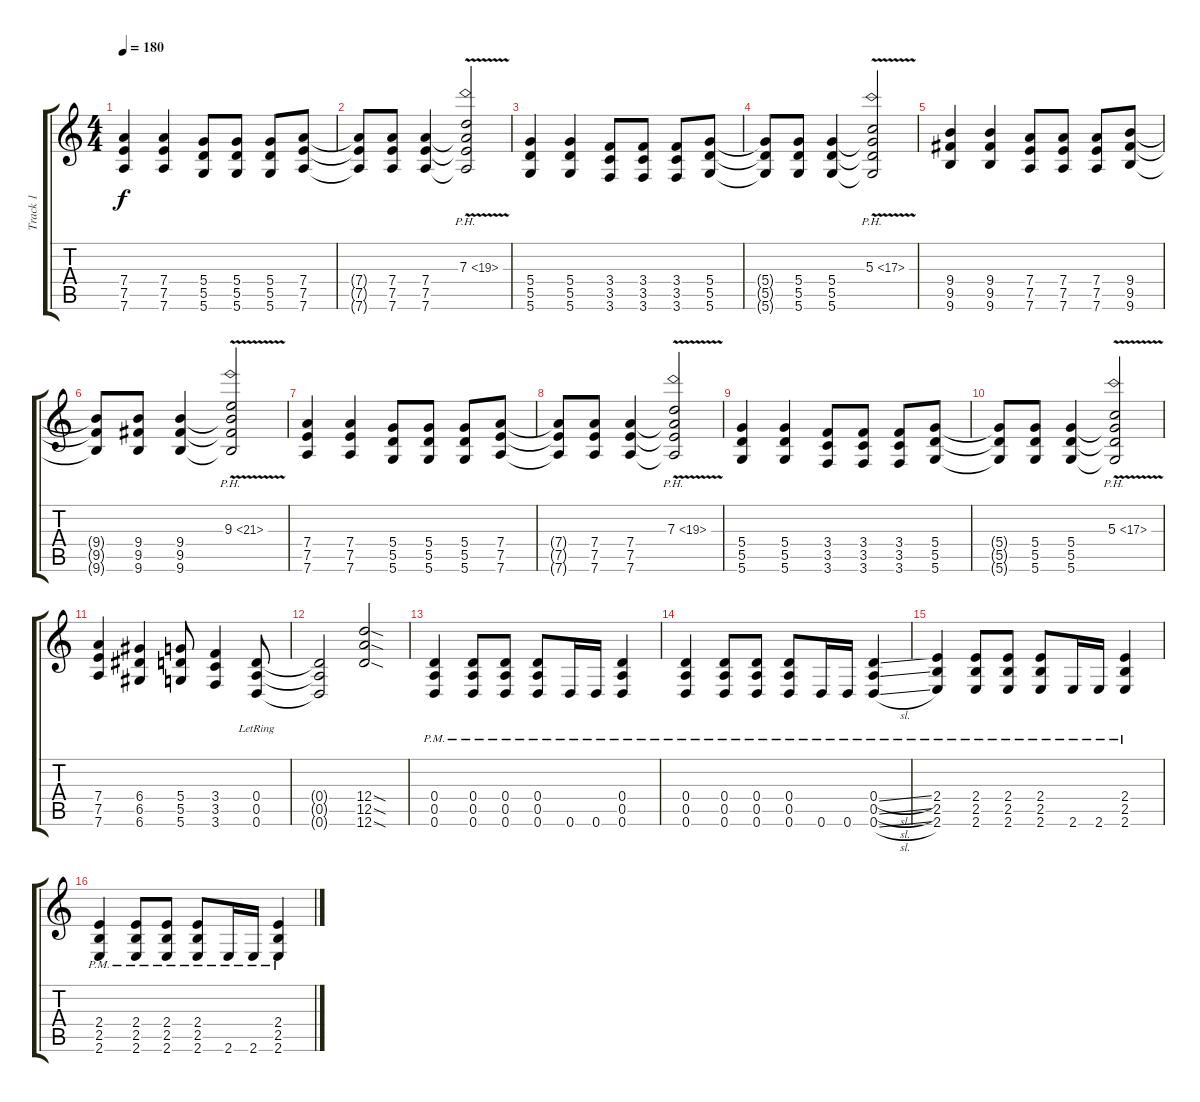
\track ("Track 1" "Track 1") {instrument distortionguitar}
\staff {score tabs}
\tuning (E4 B3 G3 D3 A2 D2) {hide}
\ts (4 4)
\tempo 180
\clef g2
\ks c
(7.4 7.5 7.6).4{dy f} (7.4 7.5 7.6).4 (5.4 5.5 5.6).8 (5.4 5.5 5.6).8 (5.4 5.5 5.6).8 (7.4 7.5 7.6).8 |
(7.4{t} 7.5{t} 7.6{t}).8 (7.4 7.5 7.6).8 (7.4 7.5 7.6).4 (7.3{ph 12 v} 7.4{t} 7.5{t} 7.6{t}).2 |
(5.4 5.5 5.6).4 (5.4 5.5 5.6).4 (3.4 3.5 3.6).8 (3.4 3.5 3.6).8 (3.4 3.5 3.6).8 (5.4 5.5 5.6).8 |
(5.4{t} 5.5{t} 5.6{t}).8 (5.4 5.5 5.6).8 (5.4 5.5 5.6).4 (5.3{ph 12 v} 5.4{t} 5.5{t} 5.6{t}).2 |
(9.4 9.5 9.6).4 (9.4 9.5 9.6).4 (7.4 7.5 7.6).8 (7.4 7.5 7.6).8 (7.4 7.5 7.6).8 (9.4 9.5 9.6).8 |
(9.4{t} 9.5{t} 9.6{t}).8 (9.4 9.5 9.6).8 (9.4 9.5 9.6).4 (9.3{ph 12 v} 9.4{t} 9.5{t} 9.6{t}).2 |
(7.4 7.5 7.6).4 (7.4 7.5 7.6).4 (5.4 5.5 5.6).8 (5.4 5.5 5.6).8 (5.4 5.5 5.6).8 (7.4 7.5 7.6).8 |
(7.4{t} 7.5{t} 7.6{t}).8 (7.4 7.5 7.6).8 (7.4 7.5 7.6).4 (7.3{ph 12 v} 7.4{t} 7.5{t} 7.6{t}).2 |
(5.4 5.5 5.6).4 (5.4 5.5 5.6).4 (3.4 3.5 3.6).8 (3.4 3.5 3.6).8 (3.4 3.5 3.6).8 (5.4 5.5 5.6).8 |
(5.4{t} 5.5{t} 5.6{t}).8 (5.4 5.5 5.6).8 (5.4 5.5 5.6).4 (5.3{ph 12 v} 5.4{t} 5.5{t} 5.6{t}).2 |
(7.4 7.5 7.6).4 (6.4 6.5 6.6).4 (5.4 5.5 5.6).8 (3.4 3.5 3.6).4 (0.4{lr} 0.5{lr} 0.6{lr}).8 |
(0.4{t} 0.5{t} 0.6{t}).2 (12.4{sod} 12.5{sod} 12.6{sod}).2 |
(0.4{pm} 0.5{pm} 0.6{pm}).4 (0.4{pm} 0.5{pm} 0.6{pm}).8 (0.4{pm} 0.5{pm} 0.6{pm}).8 (0.4{pm} 0.5{pm} 0.6{pm}).8 0.6{pm}.16 0.6{pm}.16 (0.4{pm} 0.5{pm} 0.6{pm}).4 |
(0.4{pm} 0.5{pm} 0.6{pm}).4 (0.4{pm} 0.5{pm} 0.6{pm}).8 (0.4{pm} 0.5{pm} 0.6{pm}).8 (0.4{pm} 0.5{pm} 0.6{pm}).8 0.6{pm}.16 0.6{pm}.16 (0.4{sl pm} 0.5{sl pm} 0.6{sl pm}).4 |
(2.4{pm} 2.5{pm} 2.6{pm}).4 (2.4{pm} 2.5{pm} 2.6{pm}).8 (2.4{pm} 2.5{pm} 2.6{pm}).8 (2.4{pm} 2.5{pm} 2.6{pm}).8 2.6{pm}.16 2.6{pm}.16 (2.4{pm} 2.5{pm} 2.6{pm}).4 |
(2.4{pm} 2.5{pm} 2.6{pm}).4 (2.4{pm} 2.5{pm} 2.6{pm}).8 (2.4{pm} 2.5{pm} 2.6{pm}).8 (2.4{pm} 2.5{pm} 2.6{pm}).8 2.6{pm}.16 2.6{pm}.16 (2.4{sl pm} 2.5{sl pm} 2.6{sl pm}).4
